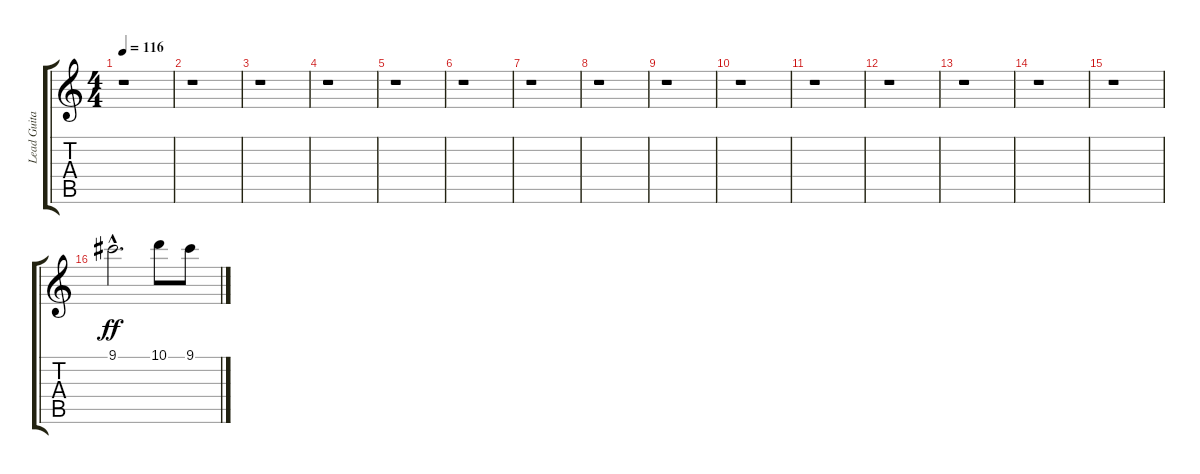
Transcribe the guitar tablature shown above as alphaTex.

\track ("Lead Guitar" "Lead Guita") {instrument distortionguitar}
\staff {score tabs}
\tuning (E4 B3 G3 D3 A2 E2) {hide}
\ts (4 4)
\tempo 116
\clef g2
\ks c
r.1{dy ff} |
r.1 |
r.1 |
r.1 |
r.1 |
r.1 |
r.1 |
r.1 |
r.1 |
r.1 |
r.1 |
r.1 |
r.1 |
r.1 |
r.1 |
9.1{hac}.2{d} 10.1.8 9.1.8
